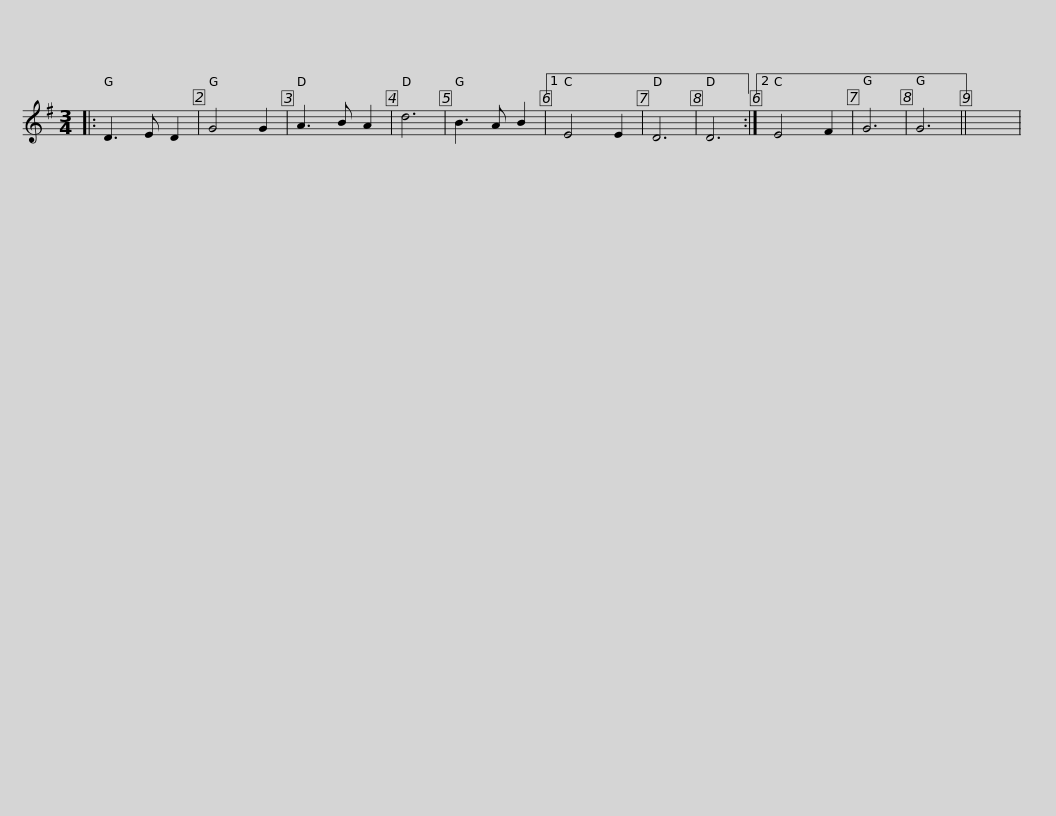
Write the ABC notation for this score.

X:1
L:1/8
M:3/4
I:linebreak $
K:G
V:1 treble
V:1
|: D3 E D2 | G4 G2 | A3 B A2 | d6 | B3 A B2 |1 %5
 E4 E2 | D6 | D6 :|2 E4 F2 | G6 | %10
 G6 || x6 | %12
